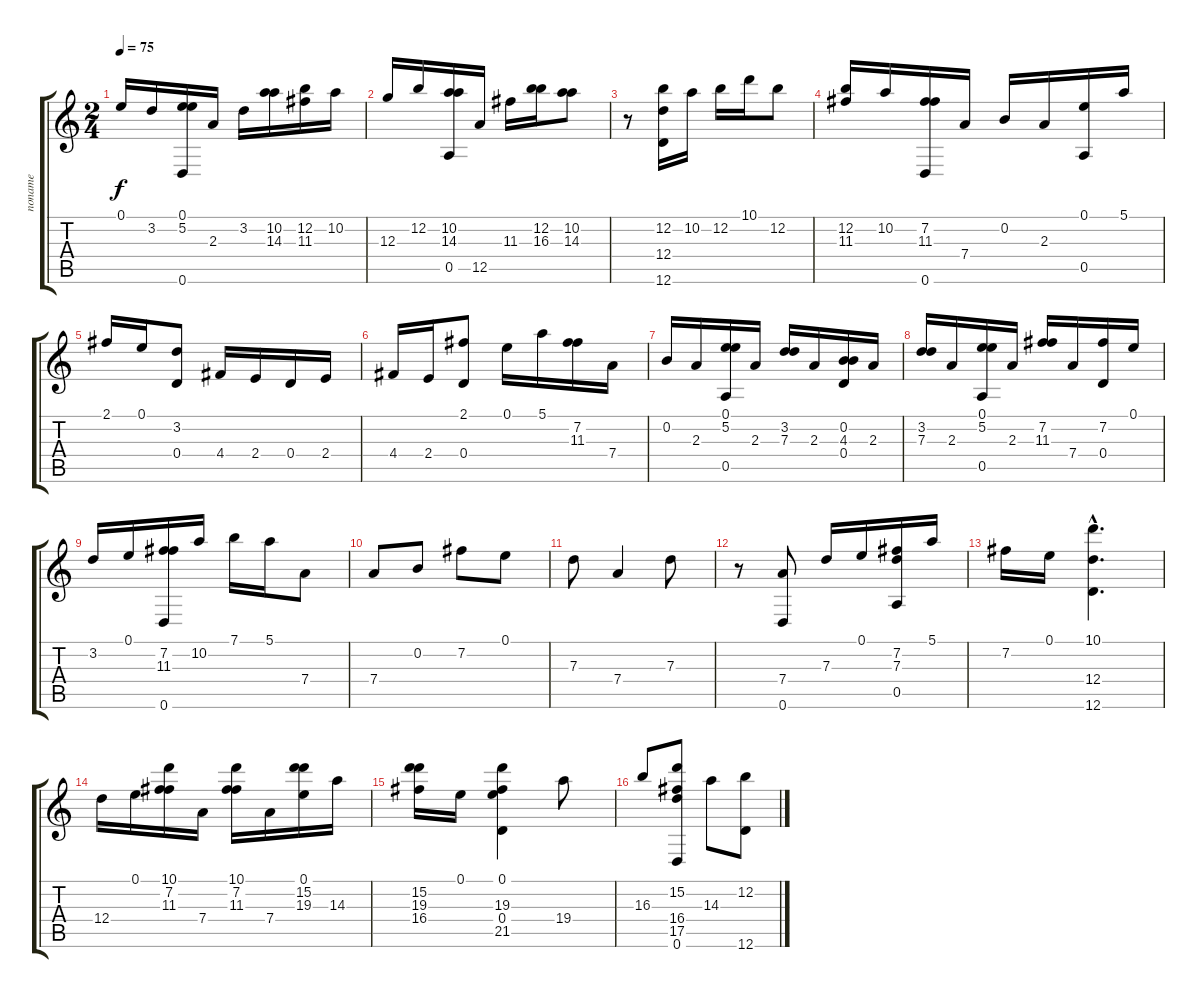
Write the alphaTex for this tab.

\track ("noname" "noname") {instrument acousticguitarnylon}
\staff {score tabs}
\tuning (E4 B3 G3 D3 A2 D2) {hide}
\ts (2 4)
\tempo 75
\clef g2
\ks c
0.1.16{dy f} 3.2.16 (0.1 5.2 0.6).16 2.3.16 3.2.16 (10.2 14.3).16 (12.2 11.3).16 10.2.16 |
12.3.16 12.2.16 (10.2 14.3 0.5).16 12.5.16 11.3.16 (12.2 16.3).16 (10.2 14.3).8 |
r.8 (12.2 12.4 12.6).16 10.2.16 12.2.16 10.1.16 12.2.8 |
(12.2 11.3).16 10.2.16 (7.2 11.3 0.6).16 7.4.16 0.2.16 2.3.16 (0.1 0.5).16 5.1.16 |
2.1.16 0.1.16 (3.2 0.4).8 4.4.16 2.4.16 0.4.16 2.4.16 |
4.4.16 2.4.16 (2.1 0.4).8 0.1.16 5.1.16 (7.2 11.3).16 7.4.16 |
0.2.16 2.3.16 (0.1 5.2 0.5).16 2.3.16 (3.2 7.3).16 2.3.16 (0.2 4.3 0.4).16 2.3.16 |
(3.2 7.3).16 2.3.16 (0.1 5.2 0.5).16 2.3.16 (7.2 11.3).16 7.4.16 (7.2 0.4).16 0.1.16 |
3.2.16 0.1.16 (7.2 11.3 0.6).16 10.2.16 7.1.16 5.1.16 7.4.8 |
7.4.8 0.2.8 7.2.8 0.1.8 |
7.3.8 7.4.4 7.3.8 |
r.8 (7.4 0.6).8 7.3.16 0.1.16 (7.2 7.3 0.5).16 5.1.16 |
7.2.16 0.1.16 (10.1{hac} 12.4{hac} 12.6{hac}).4{d} |
12.4.16 0.1.16 (10.1 7.2 11.3).16 7.4.16 (10.1 7.2 11.3).16 7.4.16 (0.1 15.2 19.3).16 14.3.16 |
(15.2 19.3 16.4).16 0.1.16 (0.1 19.3 0.4 21.5).4 19.4.8 |
16.3.8 (15.2 16.4 17.5 0.6).8 14.3.8 (12.2 12.6).8
